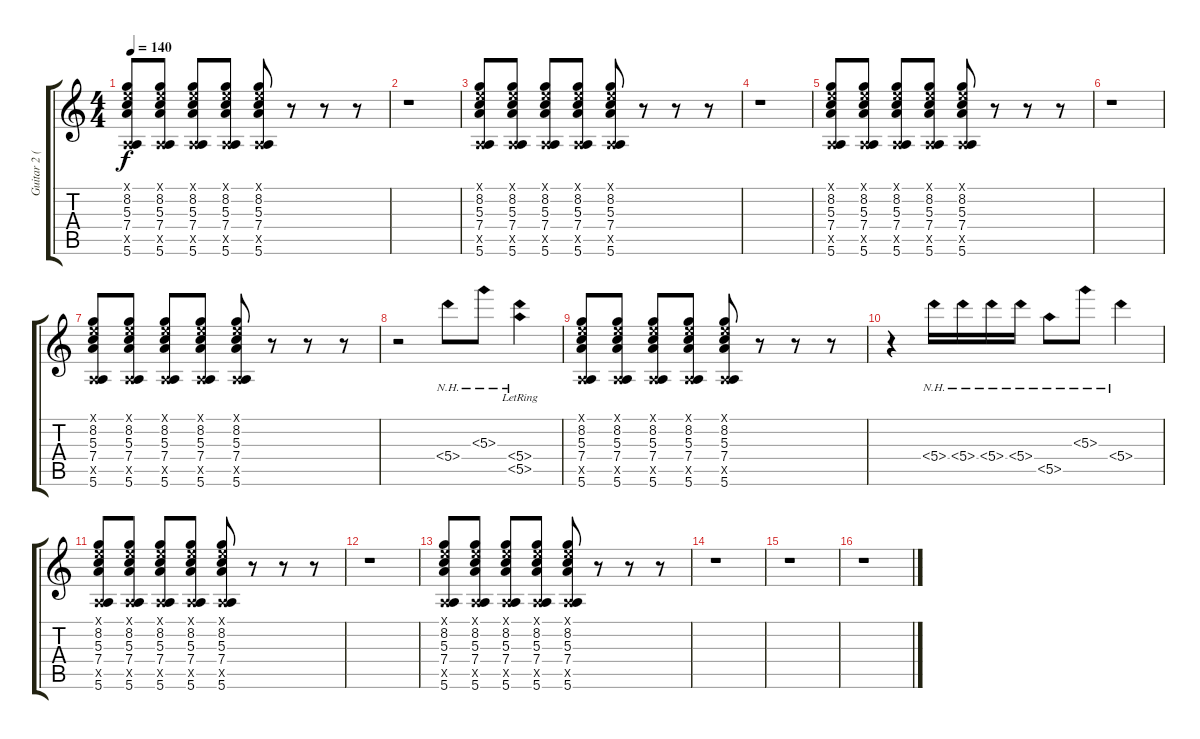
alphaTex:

\track ("Guitar 2 (Distortion)" "Guitar 2 (") {instrument distortionguitar}
\staff {score tabs}
\tuning (E4 B3 G3 D3 A2 E2) {hide}
\ts (4 4)
\tempo 140
\clef g2
\ks c
(0.1{x} 8.2 5.3 7.4 0.5{x} 5.6).8{dy f instrument distortionguitar} (0.1{x} 8.2 5.3 7.4 0.5{x} 5.6).8 (0.1{x} 8.2 5.3 7.4 0.5{x} 5.6).8 (0.1{x} 8.2 5.3 7.4 0.5{x} 5.6).8 (0.1{x} 8.2 5.3 7.4 0.5{x} 5.6).8 r.8 r.8 r.8 |
r.1 |
(0.1{x} 8.2 5.3 7.4 0.5{x} 5.6).8 (0.1{x} 8.2 5.3 7.4 0.5{x} 5.6).8 (0.1{x} 8.2 5.3 7.4 0.5{x} 5.6).8 (0.1{x} 8.2 5.3 7.4 0.5{x} 5.6).8 (0.1{x} 8.2 5.3 7.4 0.5{x} 5.6).8 r.8 r.8 r.8 |
r.1 |
(0.1{x} 8.2 5.3 7.4 0.5{x} 5.6).8 (0.1{x} 8.2 5.3 7.4 0.5{x} 5.6).8 (0.1{x} 8.2 5.3 7.4 0.5{x} 5.6).8 (0.1{x} 8.2 5.3 7.4 0.5{x} 5.6).8 (0.1{x} 8.2 5.3 7.4 0.5{x} 5.6).8 r.8 r.8 r.8 |
r.1 |
(0.1{x} 8.2 5.3 7.4 0.5{x} 5.6).8 (0.1{x} 8.2 5.3 7.4 0.5{x} 5.6).8 (0.1{x} 8.2 5.3 7.4 0.5{x} 5.6).8 (0.1{x} 8.2 5.3 7.4 0.5{x} 5.6).8 (0.1{x} 8.2 5.3 7.4 0.5{x} 5.6).8 r.8 r.8 r.8 |
r.2 5.4{nh}.8 5.3{nh}.8 (5.4{nh lr} 5.5{nh lr}).4 |
(0.1{x} 8.2 5.3 7.4 0.5{x} 5.6).8 (0.1{x} 8.2 5.3 7.4 0.5{x} 5.6).8 (0.1{x} 8.2 5.3 7.4 0.5{x} 5.6).8 (0.1{x} 8.2 5.3 7.4 0.5{x} 5.6).8 (0.1{x} 8.2 5.3 7.4 0.5{x} 5.6).8 r.8 r.8 r.8 |
r.4 5.4{nh}.16 5.4{nh}.16 5.4{nh}.16 5.4{nh}.16 5.5{nh}.8 5.3{nh}.8 5.4{nh}.4 |
(0.1{x} 8.2 5.3 7.4 0.5{x} 5.6).8 (0.1{x} 8.2 5.3 7.4 0.5{x} 5.6).8 (0.1{x} 8.2 5.3 7.4 0.5{x} 5.6).8 (0.1{x} 8.2 5.3 7.4 0.5{x} 5.6).8 (0.1{x} 8.2 5.3 7.4 0.5{x} 5.6).8 r.8 r.8 r.8 |
r.1 |
(0.1{x} 8.2 5.3 7.4 0.5{x} 5.6).8 (0.1{x} 8.2 5.3 7.4 0.5{x} 5.6).8 (0.1{x} 8.2 5.3 7.4 0.5{x} 5.6).8 (0.1{x} 8.2 5.3 7.4 0.5{x} 5.6).8 (0.1{x} 8.2 5.3 7.4 0.5{x} 5.6).8 r.8 r.8 r.8 |
r.1 |
r.1 |
r.1
